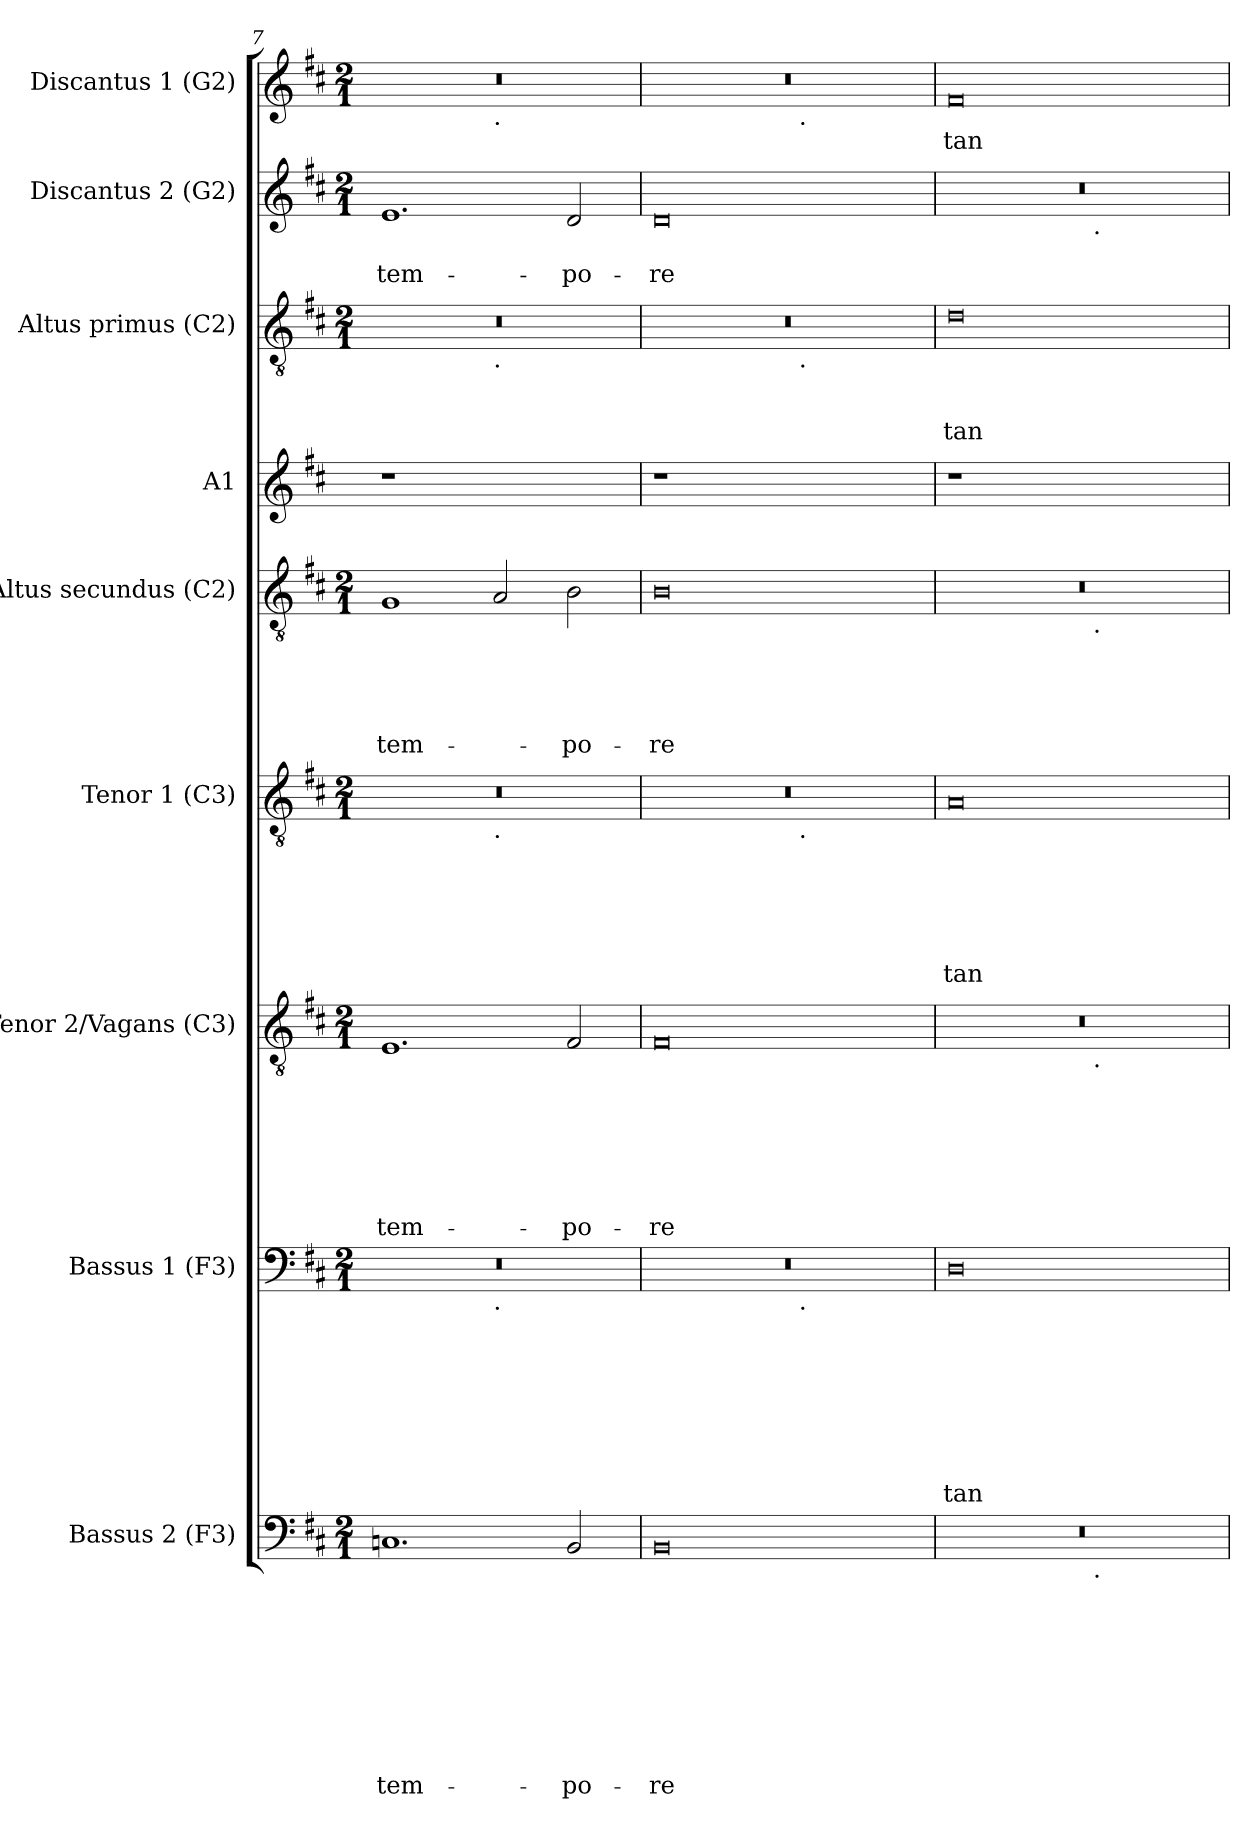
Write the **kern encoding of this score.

**kern	**text	**text	**text	**text	**text	**text	**text	**text	**text	**kern	**text	**text	**text	**text	**text	**text	**text	**text	**kern	**text	**text	**text	**text	**text	**text	**text	**kern	**text	**text	**text	**text	**text	**text	**kern	**text	**text	**text	**text	**text	**kern	**kern	**text	**text	**text	**kern	**text	**text	**kern	**text
*part9	*part9	*part9	*part9	*part9	*part9	*part9	*part9	*part9	*part9	*part8	*part8	*part8	*part8	*part8	*part8	*part8	*part8	*part8	*part7	*part7	*part7	*part7	*part7	*part7	*part7	*part7	*part6	*part6	*part6	*part6	*part6	*part6	*part6	*part5	*part5	*part5	*part5	*part5	*part5	*part4	*part3	*part3	*part3	*part3	*part2	*part2	*part2	*part1	*part1
*staff9	*staff9	*staff9	*staff9	*staff9	*staff9	*staff9	*staff9	*staff9	*staff9	*staff8	*staff8	*staff8	*staff8	*staff8	*staff8	*staff8	*staff8	*staff8	*staff7	*staff7	*staff7	*staff7	*staff7	*staff7	*staff7	*staff7	*staff6	*staff6	*staff6	*staff6	*staff6	*staff6	*staff6	*staff5	*staff5	*staff5	*staff5	*staff5	*staff5	*staff4	*staff3	*staff3	*staff3	*staff3	*staff2	*staff2	*staff2	*staff1	*staff1
*I"Bassus 2 (F3)	*	*	*	*	*	*	*	*	*	*I"Bassus 1 (F3)	*	*	*	*	*	*	*	*	*I"Tenor 2/Vagans (C3)	*	*	*	*	*	*	*	*I"Tenor 1 (C3)	*	*	*	*	*	*	*I"Altus secundus (C2)	*	*	*	*	*	*I"A1	*I"Altus primus (C2)	*	*	*	*I"Discantus 2 (G2)	*	*	*I"Discantus 1 (G2)	*
*I'B2	*	*	*	*	*	*	*	*	*	*I'B1	*	*	*	*	*	*	*	*	*I'T2	*	*	*	*	*	*	*	*I'T1	*	*	*	*	*	*	*I'A2	*	*	*	*	*	*I'A1	*	*	*	*	*I'D2	*	*	*I'D1	*
*clefF4	*	*	*	*	*	*	*	*	*	*clefF4	*	*	*	*	*	*	*	*	*clefGv2	*	*	*	*	*	*	*	*clefGv2	*	*	*	*	*	*	*clefGv2	*	*	*	*	*	*clefG2	*clefGv2	*	*	*	*clefG2	*	*	*clefG2	*
*k[f#c#]	*	*	*	*	*	*	*	*	*	*k[f#c#]	*	*	*	*	*	*	*	*	*k[f#c#]	*	*	*	*	*	*	*	*k[f#c#]	*	*	*	*	*	*	*k[f#c#]	*	*	*	*	*	*k[f#c#]	*k[f#c#]	*	*	*	*k[f#c#]	*	*	*k[f#c#]	*
*D:	*	*	*	*	*	*	*	*	*	*D:	*	*	*	*	*	*	*	*	*D:	*	*	*	*	*	*	*	*D:	*	*	*	*	*	*	*D:	*	*	*	*	*	*D:	*D:	*	*	*	*D:	*	*	*D:	*
*M2/1	*	*	*	*	*	*	*	*	*	*M2/1	*	*	*	*	*	*	*	*	*M2/1	*	*	*	*	*	*	*	*M2/1	*	*	*	*	*	*	*M2/1	*	*	*	*	*	*	*M2/1	*	*	*	*M2/1	*	*	*M2/1	*
=7	=7	=7	=7	=7	=7	=7	=7	=7	=7	=7	=7	=7	=7	=7	=7	=7	=7	=7	=7	=7	=7	=7	=7	=7	=7	=7	=7	=7	=7	=7	=7	=7	=7	=7	=7	=7	=7	=7	=7	=7	=7	=7	=7	=7	=7	=7	=7	=7	=7
!	!	!	!	!	!	!	!	!	!LO:LY:b	!	!	!	!	!	!	!	!	!	!	!	!	!	!	!	!	!LO:LY:b	!	!	!	!	!	!	!	!	!	!	!	!	!LO:LY:b	!	!	!	!	!	!	!	!LO:LY:b	!	!
*	*	*	*	*	*	*	*	*	*	*^	*	*	*	*	*	*	*	*	*	*	*	*	*	*	*	*	*^	*	*	*	*	*	*	*	*	*	*	*	*	*	*^	*	*	*	*	*	*	*^	*
1.Cn	.	.	.	.	.	.	.	.	tem-	0r	1ryy	.	.	.	.	.	.	.	.	1.E	.	.	.	.	.	.	tem-	0r	1ryy	.	.	.	.	.	.	1G	.	.	.	.	tem-	1r	0r	1ryy	.	.	.	1.e	.	tem-	0r	1ryy	.
!	!	!	!	!	!	!	!	!	!	!	!	!	!	!	!	!	!	!	!	!	!	!	!	!	!	!	!	!	!	!	!	!	!	!	!	!	!	!	!	!	!	!	!	!	!	!	!	!	!	!	!	!LO:TX:b:t=.	!
!	!	!	!	!	!	!	!	!	!	!	!	!	!	!	!	!	!	!	!	!	!	!	!	!	!	!	!	!	!	!	!	!	!	!	!	!	!	!	!	!	!	!	!	!LO:TX:b:t=.	!	!	!	!	!	!	!	!	!
!	!	!	!	!	!	!	!	!	!	!	!	!	!	!	!	!	!	!	!	!	!	!	!	!	!	!	!	!	!LO:TX:b:t=.	!	!	!	!	!	!	!	!	!	!	!	!	!	!	!	!	!	!	!	!	!	!	!	!
!	!	!	!	!	!	!	!	!	!	!	!LO:TX:b:t=.	!	!	!	!	!	!	!	!	!	!	!	!	!	!	!	!	!	!	!	!	!	!	!	!	!	!	!	!	!	!	!	!	!	!	!	!	!	!	!	!	!	!
.	.	.	.	.	.	.	.	.	.	.	1ryy	.	.	.	.	.	.	.	.	.	.	.	.	.	.	.	.	.	1ryy	.	.	.	.	.	.	2A/	.	.	.	.	.	1ryy	.	1ryy	.	.	.	.	.	.	.	1ryy	.
!	!	!	!	!	!	!	!	!	!LO:LY:b	!	!	!	!	!	!	!	!	!	!	!	!	!	!	!	!	!	!LO:LY:b	!	!	!	!	!	!	!	!	!	!	!	!	!	!LO:LY:b	!	!	!	!	!	!	!	!	!LO:LY:b	!	!	!
2BB/	.	.	.	.	.	.	.	.	-po-	.	.	.	.	.	.	.	.	.	.	2F#/	.	.	.	.	.	.	-po-	.	.	.	.	.	.	.	.	2B\	.	.	.	.	-po-	.	.	.	.	.	.	2d/	.	-po-	.	.	.
=8	=8	=8	=8	=8	=8	=8	=8	=8	=8	=8	=8	=8	=8	=8	=8	=8	=8	=8	=8	=8	=8	=8	=8	=8	=8	=8	=8	=8	=8	=8	=8	=8	=8	=8	=8	=8	=8	=8	=8	=8	=8	=8	=8	=8	=8	=8	=8	=8	=8	=8	=8	=8	=8
!	!	!	!	!	!	!	!	!	!LO:LY:b:rj	!	!	!	!	!	!	!	!	!	!	!	!	!	!	!	!	!	!LO:LY:b:rj	!	!	!	!	!	!	!	!	!	!	!	!	!	!LO:LY:b:rj	!	!	!	!	!	!	!	!	!LO:LY:b:rj	!	!	!
0BB	.	.	.	.	.	.	.	.	-re	0r	2ryy	.	.	.	.	.	.	.	.	0F#	.	.	.	.	.	.	-re	0r	2ryy	.	.	.	.	.	.	0B	.	.	.	.	-re	1r	0r	2ryy	.	.	.	0d	.	-re	0r	2ryy	.
.	.	.	.	.	.	.	.	.	.	.	4...ryy	.	.	.	.	.	.	.	.	.	.	.	.	.	.	.	.	.	4...ryy	.	.	.	.	.	.	.	.	.	.	.	.	.	.	4...ryy	.	.	.	.	.	.	.	4...ryy	.
!	!	!	!	!	!	!	!	!	!	!	!	!	!	!	!	!	!	!	!	!	!	!	!	!	!	!	!	!	!	!	!	!	!	!	!	!	!	!	!	!	!	!	!	!	!	!	!	!	!	!	!	!LO:TX:b:t=.	!
!	!	!	!	!	!	!	!	!	!	!	!	!	!	!	!	!	!	!	!	!	!	!	!	!	!	!	!	!	!	!	!	!	!	!	!	!	!	!	!	!	!	!	!	!LO:TX:b:t=.	!	!	!	!	!	!	!	!	!
!	!	!	!	!	!	!	!	!	!	!	!	!	!	!	!	!	!	!	!	!	!	!	!	!	!	!	!	!	!LO:TX:b:t=.	!	!	!	!	!	!	!	!	!	!	!	!	!	!	!	!	!	!	!	!	!	!	!	!
!	!	!	!	!	!	!	!	!	!	!	!LO:TX:b:t=.	!	!	!	!	!	!	!	!	!	!	!	!	!	!	!	!	!	!	!	!	!	!	!	!	!	!	!	!	!	!	!	!	!	!	!	!	!	!	!	!	!	!
.	.	.	.	.	.	.	.	.	.	.	1ryy	.	.	.	.	.	.	.	.	.	.	.	.	.	.	.	.	.	1ryy	.	.	.	.	.	.	.	.	.	.	.	.	.	.	1ryy	.	.	.	.	.	.	.	1ryy	.
.	.	.	.	.	.	.	.	.	.	.	.	.	.	.	.	.	.	.	.	.	.	.	.	.	.	.	.	.	.	.	.	.	.	.	.	.	.	.	.	.	.	1ryy	.	.	.	.	.	.	.	.	.	.	.
.	.	.	.	.	.	.	.	.	.	.	32ryy	.	.	.	.	.	.	.	.	.	.	.	.	.	.	.	.	.	32ryy	.	.	.	.	.	.	.	.	.	.	.	.	.	.	32ryy	.	.	.	.	.	.	.	32ryy	.
=9	=9	=9	=9	=9	=9	=9	=9	=9	=9	=9	=9	=9	=9	=9	=9	=9	=9	=9	=9	=9	=9	=9	=9	=9	=9	=9	=9	=9	=9	=9	=9	=9	=9	=9	=9	=9	=9	=9	=9	=9	=9	=9	=9	=9	=9	=9	=9	=9	=9	=9	=9	=9	=9
!	!	!	!	!	!	!	!	!	!	!	!	!	!	!	!	!	!	!	!LO:LY:b	!	!	!	!	!	!	!	!	!	!	!	!	!	!	!	!LO:LY:b	!	!	!	!	!	!	!	!	!	!	!	!LO:LY:b	!	!	!	!	!	!LO:LY:b
*^	*	*	*	*	*	*	*	*	*	*v	*v	*	*	*	*	*	*	*	*	*^	*	*	*	*	*	*	*	*v	*v	*	*	*	*	*	*	*^	*	*	*	*	*	*	*v	*v	*	*	*	*^	*	*	*v	*v	*
0r	2ryy	.	.	.	.	.	.	.	.	.	0D	.	.	.	.	.	.	.	tan-	0r	2ryy	.	.	.	.	.	.	.	0A	.	.	.	.	.	tan-	0r	2ryy	.	.	.	.	.	1r	0d	.	.	tan-	0r	2ryy	.	.	0f#	tan-
.	4...ryy	.	.	.	.	.	.	.	.	.	.	.	.	.	.	.	.	.	.	.	4...ryy	.	.	.	.	.	.	.	.	.	.	.	.	.	.	.	4...ryy	.	.	.	.	.	.	.	.	.	.	.	4...ryy	.	.	.	.
!	!	!	!	!	!	!	!	!	!	!	!	!	!	!	!	!	!	!	!	!	!	!	!	!	!	!	!	!	!	!	!	!	!	!	!	!	!	!	!	!	!	!	!	!	!	!	!	!	!LO:TX:b:t=.	!	!	!	!
!	!	!	!	!	!	!	!	!	!	!	!	!	!	!	!	!	!	!	!	!	!	!	!	!	!	!	!	!	!	!	!	!	!	!	!	!	!LO:TX:b:t=.	!	!	!	!	!	!	!	!	!	!	!	!	!	!	!	!
!	!	!	!	!	!	!	!	!	!	!	!	!	!	!	!	!	!	!	!	!	!LO:TX:b:t=.	!	!	!	!	!	!	!	!	!	!	!	!	!	!	!	!	!	!	!	!	!	!	!	!	!	!	!	!	!	!	!	!
!	!LO:TX:b:t=.	!	!	!	!	!	!	!	!	!	!	!	!	!	!	!	!	!	!	!	!	!	!	!	!	!	!	!	!	!	!	!	!	!	!	!	!	!	!	!	!	!	!	!	!	!	!	!	!	!	!	!	!
.	1ryy	.	.	.	.	.	.	.	.	.	.	.	.	.	.	.	.	.	.	.	1ryy	.	.	.	.	.	.	.	.	.	.	.	.	.	.	.	1ryy	.	.	.	.	.	.	.	.	.	.	.	1ryy	.	.	.	.
.	.	.	.	.	.	.	.	.	.	.	.	.	.	.	.	.	.	.	.	.	.	.	.	.	.	.	.	.	.	.	.	.	.	.	.	.	.	.	.	.	.	.	1ryy	.	.	.	.	.	.	.	.	.	.
.	32ryy	.	.	.	.	.	.	.	.	.	.	.	.	.	.	.	.	.	.	.	32ryy	.	.	.	.	.	.	.	.	.	.	.	.	.	.	.	32ryy	.	.	.	.	.	.	.	.	.	.	.	32ryy	.	.	.	.
*v	*v	*	*	*	*	*	*	*	*	*	*	*	*	*	*	*	*	*	*	*v	*v	*	*	*	*	*	*	*	*	*	*	*	*	*	*	*v	*v	*	*	*	*	*	*	*	*	*	*	*v	*v	*	*	*	*
=	=	=	=	=	=	=	=	=	=	=	=	=	=	=	=	=	=	=	=	=	=	=	=	=	=	=	=	=	=	=	=	=	=	=	=	=	=	=	=	=	=	=	=	=	=	=	=	=	=
*-	*-	*-	*-	*-	*-	*-	*-	*-	*-	*-	*-	*-	*-	*-	*-	*-	*-	*-	*-	*-	*-	*-	*-	*-	*-	*-	*-	*-	*-	*-	*-	*-	*-	*-	*-	*-	*-	*-	*-	*-	*-	*-	*-	*-	*-	*-	*-	*-	*-
